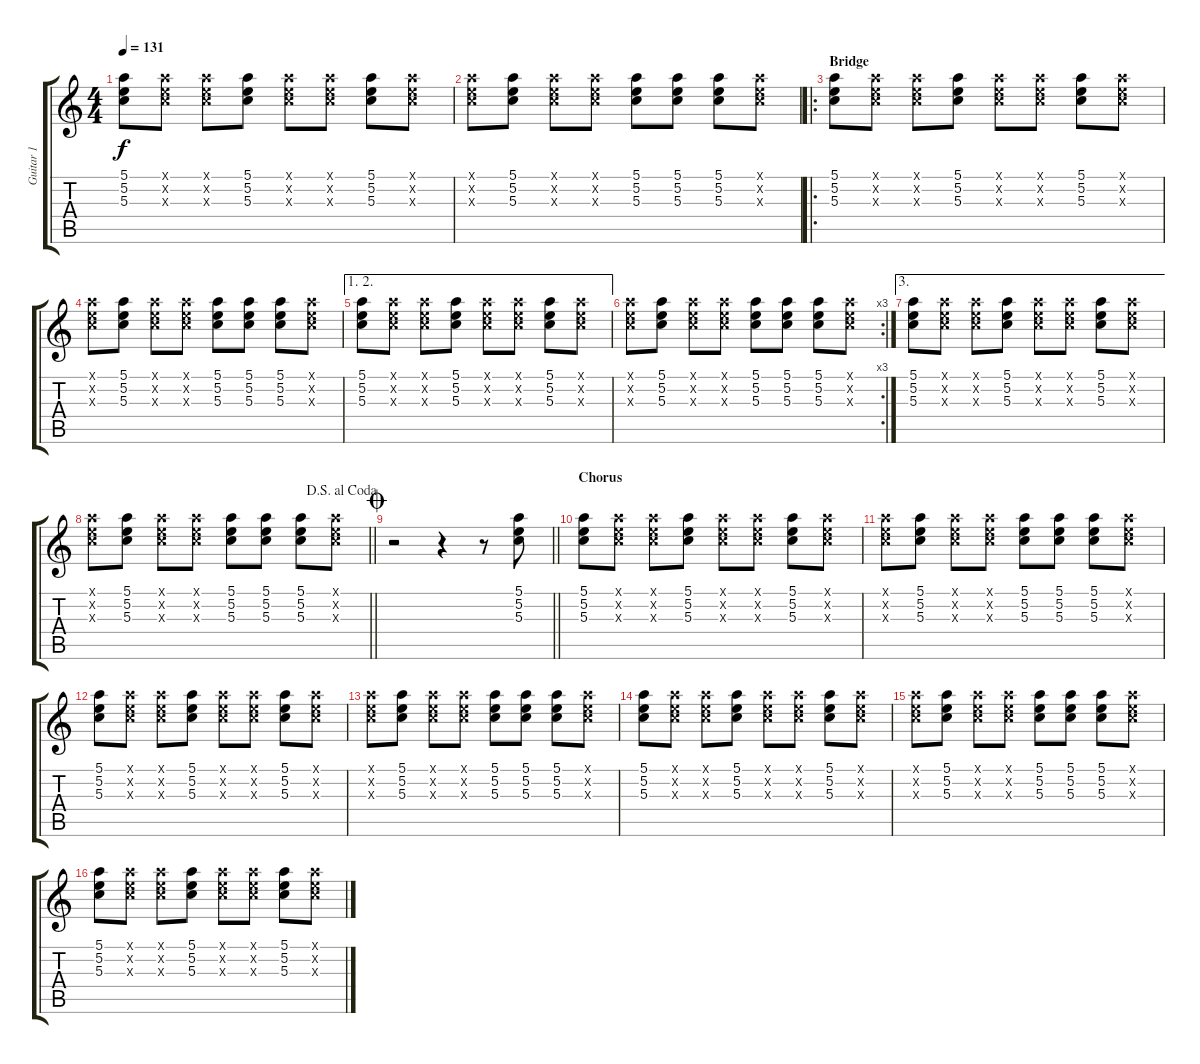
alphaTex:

\track ("Guitar 1" "Guitar 1") {instrument electricguitarclean}
\staff {score tabs}
\tuning (E4 B3 G3 D3 A2 E2) {hide}
\ts (4 4)
\tempo 131
\clef g2
\ks c
(5.1 5.2 5.3).8{dy f} (5.1{x} 5.2{x} 5.3{x}).8 (5.1{x} 5.2{x} 5.3{x}).8 (5.1 5.2 5.3).8 (5.1{x} 5.2{x} 5.3{x}).8 (5.1{x} 5.2{x} 5.3{x}).8 (5.1 5.2 5.3).8 (5.1{x} 5.2{x} 5.3{x}).8 |
(5.1{x} 5.2{x} 5.3{x}).8 (5.1 5.2 5.3).8 (5.1{x} 5.2{x} 5.3{x}).8 (5.1{x} 5.2{x} 5.3{x}).8 (5.1 5.2 5.3).8 (5.1 5.2 5.3).8 (5.1 5.2 5.3).8 (5.1{x} 5.2{x} 5.3{x}).8 |
\ro
\section ("" "Bridge")
(5.1 5.2 5.3).8 (5.1{x} 5.2{x} 5.3{x}).8 (5.1{x} 5.2{x} 5.3{x}).8 (5.1 5.2 5.3).8 (5.1{x} 5.2{x} 5.3{x}).8 (5.1{x} 5.2{x} 5.3{x}).8 (5.1 5.2 5.3).8 (5.1{x} 5.2{x} 5.3{x}).8 |
(5.1{x} 5.2{x} 5.3{x}).8 (5.1 5.2 5.3).8 (5.1{x} 5.2{x} 5.3{x}).8 (5.1{x} 5.2{x} 5.3{x}).8 (5.1 5.2 5.3).8 (5.1 5.2 5.3).8 (5.1 5.2 5.3).8 (5.1{x} 5.2{x} 5.3{x}).8 |
\ae (1 2)
(5.1 5.2 5.3).8 (5.1{x} 5.2{x} 5.3{x}).8 (5.1{x} 5.2{x} 5.3{x}).8 (5.1 5.2 5.3).8 (5.1{x} 5.2{x} 5.3{x}).8 (5.1{x} 5.2{x} 5.3{x}).8 (5.1 5.2 5.3).8 (5.1{x} 5.2{x} 5.3{x}).8 |
\rc 3
(5.1{x} 5.2{x} 5.3{x}).8 (5.1 5.2 5.3).8 (5.1{x} 5.2{x} 5.3{x}).8 (5.1{x} 5.2{x} 5.3{x}).8 (5.1 5.2 5.3).8 (5.1 5.2 5.3).8 (5.1 5.2 5.3).8 (5.1{x} 5.2{x} 5.3{x}).8 |
\ae 3
(5.1 5.2 5.3).8 (5.1{x} 5.2{x} 5.3{x}).8 (5.1{x} 5.2{x} 5.3{x}).8 (5.1 5.2 5.3).8 (5.1{x} 5.2{x} 5.3{x}).8 (5.1{x} 5.2{x} 5.3{x}).8 (5.1 5.2 5.3).8 (5.1{x} 5.2{x} 5.3{x}).8 |
\jump dalsegnoalcoda
\barLineRight lightlight
(5.1{x} 5.2{x} 5.3{x}).8 (5.1 5.2 5.3).8 (5.1{x} 5.2{x} 5.3{x}).8 (5.1{x} 5.2{x} 5.3{x}).8 (5.1 5.2 5.3).8 (5.1 5.2 5.3).8 (5.1 5.2 5.3).8 (5.1{x} 5.2{x} 5.3{x}).8 |
\jump coda
\barLineRight lightlight
r.2 r.4 r.8 (5.1 5.2 5.3).8 |
\section ("" "Chorus")
(5.1 5.2 5.3).8 (5.1{x} 5.2{x} 5.3{x}).8 (5.1{x} 5.2{x} 5.3{x}).8 (5.1 5.2 5.3).8 (5.1{x} 5.2{x} 5.3{x}).8 (5.1{x} 5.2{x} 5.3{x}).8 (5.1 5.2 5.3).8 (5.1{x} 5.2{x} 5.3{x}).8 |
(5.1{x} 5.2{x} 5.3{x}).8 (5.1 5.2 5.3).8 (5.1{x} 5.2{x} 5.3{x}).8 (5.1{x} 5.2{x} 5.3{x}).8 (5.1 5.2 5.3).8 (5.1 5.2 5.3).8 (5.1 5.2 5.3).8 (5.1{x} 5.2{x} 5.3{x}).8 |
(5.1 5.2 5.3).8 (5.1{x} 5.2{x} 5.3{x}).8 (5.1{x} 5.2{x} 5.3{x}).8 (5.1 5.2 5.3).8 (5.1{x} 5.2{x} 5.3{x}).8 (5.1{x} 5.2{x} 5.3{x}).8 (5.1 5.2 5.3).8 (5.1{x} 5.2{x} 5.3{x}).8 |
(5.1{x} 5.2{x} 5.3{x}).8 (5.1 5.2 5.3).8 (5.1{x} 5.2{x} 5.3{x}).8 (5.1{x} 5.2{x} 5.3{x}).8 (5.1 5.2 5.3).8 (5.1 5.2 5.3).8 (5.1 5.2 5.3).8 (5.1{x} 5.2{x} 5.3{x}).8 |
(5.1 5.2 5.3).8 (5.1{x} 5.2{x} 5.3{x}).8 (5.1{x} 5.2{x} 5.3{x}).8 (5.1 5.2 5.3).8 (5.1{x} 5.2{x} 5.3{x}).8 (5.1{x} 5.2{x} 5.3{x}).8 (5.1 5.2 5.3).8 (5.1{x} 5.2{x} 5.3{x}).8 |
(5.1{x} 5.2{x} 5.3{x}).8 (5.1 5.2 5.3).8 (5.1{x} 5.2{x} 5.3{x}).8 (5.1{x} 5.2{x} 5.3{x}).8 (5.1 5.2 5.3).8 (5.1 5.2 5.3).8 (5.1 5.2 5.3).8 (5.1{x} 5.2{x} 5.3{x}).8 |
(5.1 5.2 5.3).8 (5.1{x} 5.2{x} 5.3{x}).8 (5.1{x} 5.2{x} 5.3{x}).8 (5.1 5.2 5.3).8 (5.1{x} 5.2{x} 5.3{x}).8 (5.1{x} 5.2{x} 5.3{x}).8 (5.1 5.2 5.3).8 (5.1{x} 5.2{x} 5.3{x}).8
